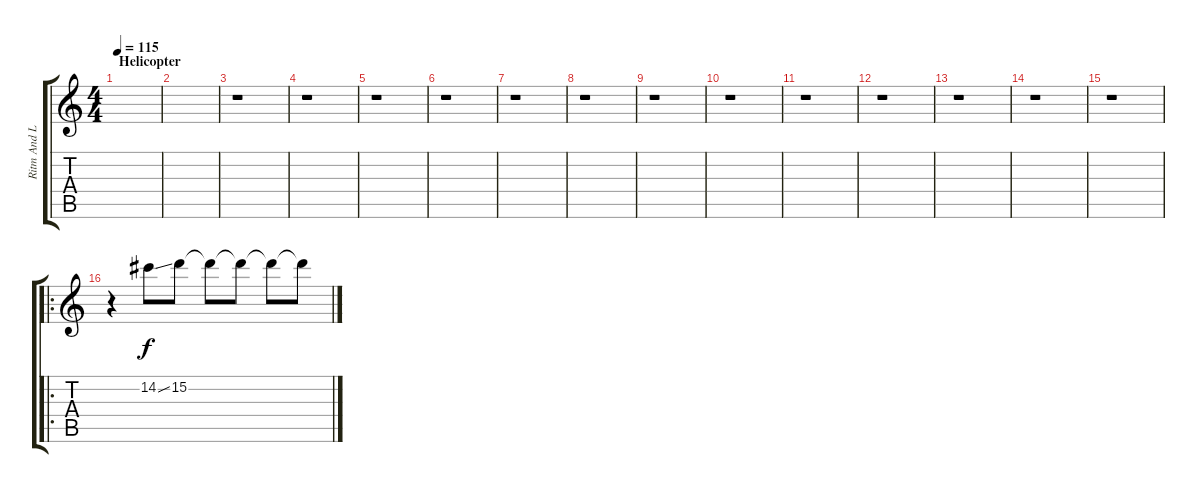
\track ("Ritm And Lead Guitar" "Ritm And L") {instrument distortionguitar}
\staff {score tabs}
\tuning (E4 B3 G3 D3 A2 E2) {hide}
\ts (4 4)
\section ("" "Helicopter")
\tempo 115
\clef g2
\ks c
|
|
r.1 |
r.1 |
r.1 |
r.1 |
r.1 |
r.1 |
r.1 |
r.1 |
r.1 |
r.1 |
r.1 |
r.1 |
r.1 |
\ro
r.4 14.2{ss}.8 15.2.8 15.2{t}.8 15.2{t}.8 15.2{t}.8 15.2{t}.8
